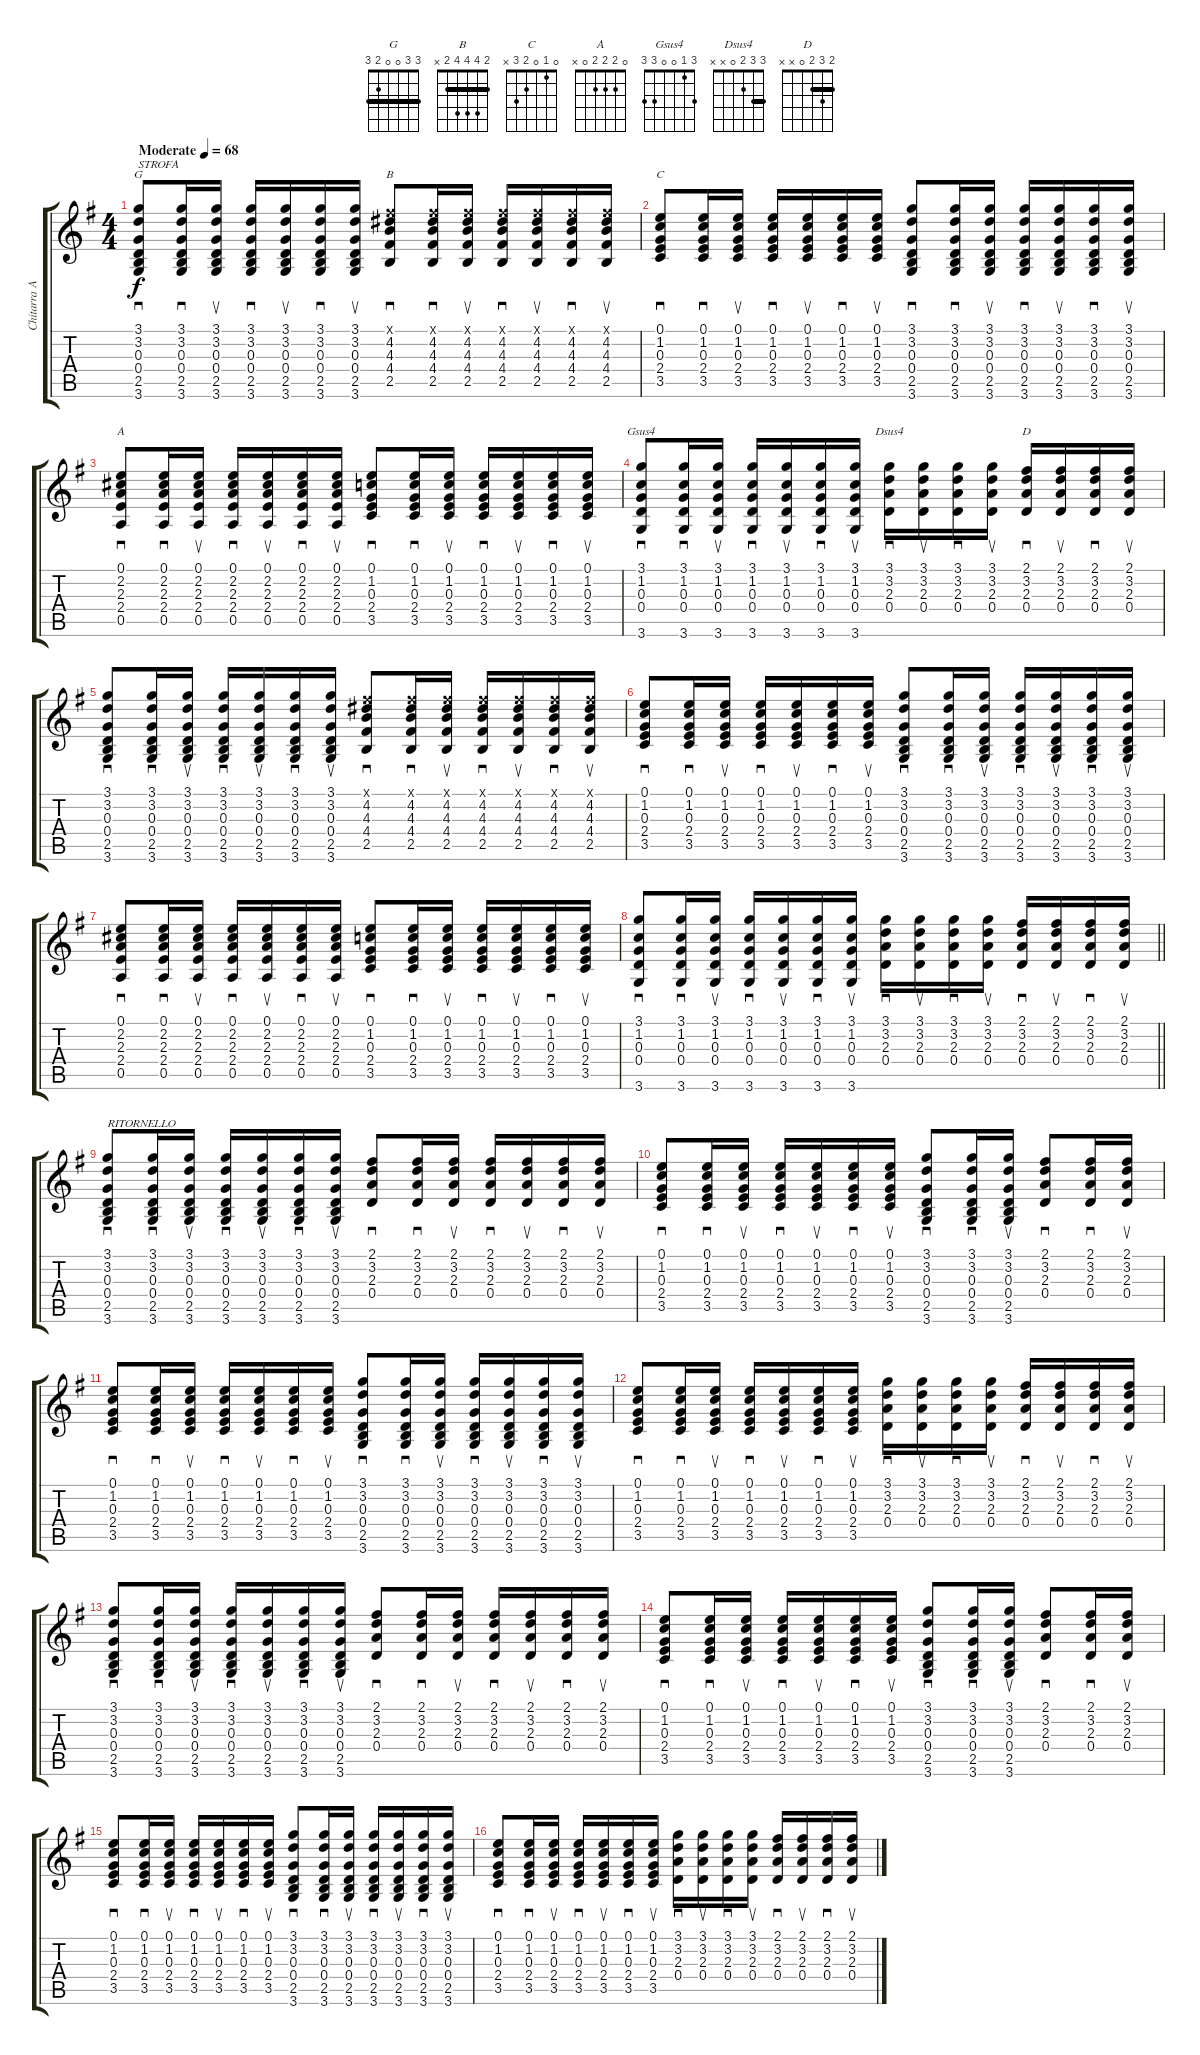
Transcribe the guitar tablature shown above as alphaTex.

\track ("Chitarra Acustica" "Chitarra A") {instrument acousticguitarsteel}
\staff {score tabs}
\tuning (E4 B3 G3 D3 A2 E2) {hide}
\chord ("G" 3 3 0 0 2 3) {barre 3}
\chord ("B" 2 4 4 4 2 x) {barre 2}
\chord ("C" 0 1 0 2 3 x)
\chord ("A" 0 2 2 2 0 x)
\chord ("Gsus4" 3 1 0 0 3 3)
\chord ("Dsus4" 3 3 2 0 x x) {barre 3}
\chord ("D" 2 3 2 0 x x) {barre 2}
\ts (4 4)
\tempo (68 "Moderate")
\clef g2
\ks g
(3.1 3.2 0.3 0.4 2.5 3.6).8{sd ch "G" txt "STROFA" dy f instrument acousticguitarsteel} (3.1 3.2 0.3 0.4 2.5 3.6).16{sd} (3.1 3.2 0.3 0.4 2.5 3.6).16{su} (3.1 3.2 0.3 0.4 2.5 3.6).16{sd} (3.1 3.2 0.3 0.4 2.5 3.6).16{su} (3.1 3.2 0.3 0.4 2.5 3.6).16{sd} (3.1 3.2 0.3 0.4 2.5 3.6).16{su} (2.1{x} 4.2 4.3 4.4 2.5).8{sd ch "B"} (2.1{x} 4.2 4.3 4.4 2.5).16{sd} (2.1{x} 4.2 4.3 4.4 2.5).16{su} (2.1{x} 4.2 4.3 4.4 2.5).16{sd} (2.1{x} 4.2 4.3 4.4 2.5).16{su} (2.1{x} 4.2 4.3 4.4 2.5).16{sd} (2.1{x} 4.2 4.3 4.4 2.5).16{su} |
(0.1 1.2 0.3 2.4 3.5).8{sd ch "C"} (0.1 1.2 0.3 2.4 3.5).16{sd} (0.1 1.2 0.3 2.4 3.5).16{su} (0.1 1.2 0.3 2.4 3.5).16{sd} (0.1 1.2 0.3 2.4 3.5).16{su} (0.1 1.2 0.3 2.4 3.5).16{sd} (0.1 1.2 0.3 2.4 3.5).16{su} (3.1 3.2 0.3 0.4 2.5 3.6).8{sd} (3.1 3.2 0.3 0.4 2.5 3.6).16{sd} (3.1 3.2 0.3 0.4 2.5 3.6).16{su} (3.1 3.2 0.3 0.4 2.5 3.6).16{sd} (3.1 3.2 0.3 0.4 2.5 3.6).16{su} (3.1 3.2 0.3 0.4 2.5 3.6).16{sd} (3.1 3.2 0.3 0.4 2.5 3.6).16{su} |
(0.1 2.2 2.3 2.4 0.5).8{sd ch "A"} (0.1 2.2 2.3 2.4 0.5).16{sd} (0.1 2.2 2.3 2.4 0.5).16{su} (0.1 2.2 2.3 2.4 0.5).16{sd} (0.1 2.2 2.3 2.4 0.5).16{su} (0.1 2.2 2.3 2.4 0.5).16{sd} (0.1 2.2 2.3 2.4 0.5).16{su} (0.1 1.2 0.3 2.4 3.5).8{sd} (0.1 1.2 0.3 2.4 3.5).16{sd} (0.1 1.2 0.3 2.4 3.5).16{su} (0.1 1.2 0.3 2.4 3.5).16{sd} (0.1 1.2 0.3 2.4 3.5).16{su} (0.1 1.2 0.3 2.4 3.5).16{sd} (0.1 1.2 0.3 2.4 3.5).16{su} |
(3.1 1.2 0.3 0.4 3.6).8{sd ch "Gsus4"} (3.1 1.2 0.3 0.4 3.6).16{sd} (3.1 1.2 0.3 0.4 3.6).16{su} (3.1 1.2 0.3 0.4 3.6).16{sd} (3.1 1.2 0.3 0.4 3.6).16{su} (3.1 1.2 0.3 0.4 3.6).16{sd} (3.1 1.2 0.3 0.4 3.6).16{su} (3.1 3.2 2.3 0.4).16{sd ch "Dsus4"} (3.1 3.2 2.3 0.4).16{su} (3.1 3.2 2.3 0.4).16{sd} (3.1 3.2 2.3 0.4).16{su} (2.1 3.2 2.3 0.4).16{sd ch "D"} (2.1 3.2 2.3 0.4).16{su} (2.1 3.2 2.3 0.4).16{sd} (2.1 3.2 2.3 0.4).16{su} |
(3.1 3.2 0.3 0.4 2.5 3.6).8{sd} (3.1 3.2 0.3 0.4 2.5 3.6).16{sd} (3.1 3.2 0.3 0.4 2.5 3.6).16{su} (3.1 3.2 0.3 0.4 2.5 3.6).16{sd} (3.1 3.2 0.3 0.4 2.5 3.6).16{su} (3.1 3.2 0.3 0.4 2.5 3.6).16{sd} (3.1 3.2 0.3 0.4 2.5 3.6).16{su} (2.1{x} 4.2 4.3 4.4 2.5).8{sd} (2.1{x} 4.2 4.3 4.4 2.5).16{sd} (2.1{x} 4.2 4.3 4.4 2.5).16{su} (2.1{x} 4.2 4.3 4.4 2.5).16{sd} (2.1{x} 4.2 4.3 4.4 2.5).16{su} (2.1{x} 4.2 4.3 4.4 2.5).16{sd} (2.1{x} 4.2 4.3 4.4 2.5).16{su} |
(0.1 1.2 0.3 2.4 3.5).8{sd} (0.1 1.2 0.3 2.4 3.5).16{sd} (0.1 1.2 0.3 2.4 3.5).16{su} (0.1 1.2 0.3 2.4 3.5).16{sd} (0.1 1.2 0.3 2.4 3.5).16{su} (0.1 1.2 0.3 2.4 3.5).16{sd} (0.1 1.2 0.3 2.4 3.5).16{su} (3.1 3.2 0.3 0.4 2.5 3.6).8{sd} (3.1 3.2 0.3 0.4 2.5 3.6).16{sd} (3.1 3.2 0.3 0.4 2.5 3.6).16{su} (3.1 3.2 0.3 0.4 2.5 3.6).16{sd} (3.1 3.2 0.3 0.4 2.5 3.6).16{su} (3.1 3.2 0.3 0.4 2.5 3.6).16{sd} (3.1 3.2 0.3 0.4 2.5 3.6).16{su} |
(0.1 2.2 2.3 2.4 0.5).8{sd} (0.1 2.2 2.3 2.4 0.5).16{sd} (0.1 2.2 2.3 2.4 0.5).16{su} (0.1 2.2 2.3 2.4 0.5).16{sd} (0.1 2.2 2.3 2.4 0.5).16{su} (0.1 2.2 2.3 2.4 0.5).16{sd} (0.1 2.2 2.3 2.4 0.5).16{su} (0.1 1.2 0.3 2.4 3.5).8{sd} (0.1 1.2 0.3 2.4 3.5).16{sd} (0.1 1.2 0.3 2.4 3.5).16{su} (0.1 1.2 0.3 2.4 3.5).16{sd} (0.1 1.2 0.3 2.4 3.5).16{su} (0.1 1.2 0.3 2.4 3.5).16{sd} (0.1 1.2 0.3 2.4 3.5).16{su} |
\barLineRight lightlight
(3.1 1.2 0.3 0.4 3.6).8{sd} (3.1 1.2 0.3 0.4 3.6).16{sd} (3.1 1.2 0.3 0.4 3.6).16{su} (3.1 1.2 0.3 0.4 3.6).16{sd} (3.1 1.2 0.3 0.4 3.6).16{su} (3.1 1.2 0.3 0.4 3.6).16{sd} (3.1 1.2 0.3 0.4 3.6).16{su} (3.1 3.2 2.3 0.4).16{sd} (3.1 3.2 2.3 0.4).16{su} (3.1 3.2 2.3 0.4).16{sd} (3.1 3.2 2.3 0.4).16{su} (2.1 3.2 2.3 0.4).16{sd} (2.1 3.2 2.3 0.4).16{su} (2.1 3.2 2.3 0.4).16{sd} (2.1 3.2 2.3 0.4).16{su} |
(3.1 3.2 0.3 0.4 2.5 3.6).8{sd txt "RITORNELLO"} (3.1 3.2 0.3 0.4 2.5 3.6).16{sd} (3.1 3.2 0.3 0.4 2.5 3.6).16{su} (3.1 3.2 0.3 0.4 2.5 3.6).16{sd} (3.1 3.2 0.3 0.4 2.5 3.6).16{su} (3.1 3.2 0.3 0.4 2.5 3.6).16{sd} (3.1 3.2 0.3 0.4 2.5 3.6).16{su} (2.1 3.2 2.3 0.4).8{sd} (2.1 3.2 2.3 0.4).16{sd} (2.1 3.2 2.3 0.4).16{su} (2.1 3.2 2.3 0.4).16{sd} (2.1 3.2 2.3 0.4).16{su} (2.1 3.2 2.3 0.4).16{sd} (2.1 3.2 2.3 0.4).16{su} |
(0.1 1.2 0.3 2.4 3.5).8{sd} (0.1 1.2 0.3 2.4 3.5).16{sd} (0.1 1.2 0.3 2.4 3.5).16{su} (0.1 1.2 0.3 2.4 3.5).16{sd} (0.1 1.2 0.3 2.4 3.5).16{su} (0.1 1.2 0.3 2.4 3.5).16{sd} (0.1 1.2 0.3 2.4 3.5).16{su} (3.1 3.2 0.3 0.4 2.5 3.6).8{sd} (3.1 3.2 0.3 0.4 2.5 3.6).16{sd} (3.1 3.2 0.3 0.4 2.5 3.6).16{su} (2.1 3.2 2.3 0.4).8{sd} (2.1 3.2 2.3 0.4).16{sd} (2.1 3.2 2.3 0.4).16{su} |
(0.1 1.2 0.3 2.4 3.5).8{sd} (0.1 1.2 0.3 2.4 3.5).16{sd} (0.1 1.2 0.3 2.4 3.5).16{su} (0.1 1.2 0.3 2.4 3.5).16{sd} (0.1 1.2 0.3 2.4 3.5).16{su} (0.1 1.2 0.3 2.4 3.5).16{sd} (0.1 1.2 0.3 2.4 3.5).16{su} (3.1 3.2 0.3 0.4 2.5 3.6).8{sd} (3.1 3.2 0.3 0.4 2.5 3.6).16{sd} (3.1 3.2 0.3 0.4 2.5 3.6).16{su} (3.1 3.2 0.3 0.4 2.5 3.6).16{sd} (3.1 3.2 0.3 0.4 2.5 3.6).16{su} (3.1 3.2 0.3 0.4 2.5 3.6).16{sd} (3.1 3.2 0.3 0.4 2.5 3.6).16{su} |
(0.1 1.2 0.3 2.4 3.5).8{sd} (0.1 1.2 0.3 2.4 3.5).16{sd} (0.1 1.2 0.3 2.4 3.5).16{su} (0.1 1.2 0.3 2.4 3.5).16{sd} (0.1 1.2 0.3 2.4 3.5).16{su} (0.1 1.2 0.3 2.4 3.5).16{sd} (0.1 1.2 0.3 2.4 3.5).16{su} (3.1 3.2 2.3 0.4).16{sd} (3.1 3.2 2.3 0.4).16{su} (3.1 3.2 2.3 0.4).16{sd} (3.1 3.2 2.3 0.4).16{su} (2.1 3.2 2.3 0.4).16{sd} (2.1 3.2 2.3 0.4).16{su} (2.1 3.2 2.3 0.4).16{sd} (2.1 3.2 2.3 0.4).16{su} |
(3.1 3.2 0.3 0.4 2.5 3.6).8{sd} (3.1 3.2 0.3 0.4 2.5 3.6).16{sd} (3.1 3.2 0.3 0.4 2.5 3.6).16{su} (3.1 3.2 0.3 0.4 2.5 3.6).16{sd} (3.1 3.2 0.3 0.4 2.5 3.6).16{su} (3.1 3.2 0.3 0.4 2.5 3.6).16{sd} (3.1 3.2 0.3 0.4 2.5 3.6).16{su} (2.1 3.2 2.3 0.4).8{sd} (2.1 3.2 2.3 0.4).16{sd} (2.1 3.2 2.3 0.4).16{su} (2.1 3.2 2.3 0.4).16{sd} (2.1 3.2 2.3 0.4).16{su} (2.1 3.2 2.3 0.4).16{sd} (2.1 3.2 2.3 0.4).16{su} |
(0.1 1.2 0.3 2.4 3.5).8{sd} (0.1 1.2 0.3 2.4 3.5).16{sd} (0.1 1.2 0.3 2.4 3.5).16{su} (0.1 1.2 0.3 2.4 3.5).16{sd} (0.1 1.2 0.3 2.4 3.5).16{su} (0.1 1.2 0.3 2.4 3.5).16{sd} (0.1 1.2 0.3 2.4 3.5).16{su} (3.1 3.2 0.3 0.4 2.5 3.6).8{sd} (3.1 3.2 0.3 0.4 2.5 3.6).16{sd} (3.1 3.2 0.3 0.4 2.5 3.6).16{su} (2.1 3.2 2.3 0.4).8{sd} (2.1 3.2 2.3 0.4).16{sd} (2.1 3.2 2.3 0.4).16{su} |
(0.1 1.2 0.3 2.4 3.5).8{sd} (0.1 1.2 0.3 2.4 3.5).16{sd} (0.1 1.2 0.3 2.4 3.5).16{su} (0.1 1.2 0.3 2.4 3.5).16{sd} (0.1 1.2 0.3 2.4 3.5).16{su} (0.1 1.2 0.3 2.4 3.5).16{sd} (0.1 1.2 0.3 2.4 3.5).16{su} (3.1 3.2 0.3 0.4 2.5 3.6).8{sd} (3.1 3.2 0.3 0.4 2.5 3.6).16{sd} (3.1 3.2 0.3 0.4 2.5 3.6).16{su} (3.1 3.2 0.3 0.4 2.5 3.6).16{sd} (3.1 3.2 0.3 0.4 2.5 3.6).16{su} (3.1 3.2 0.3 0.4 2.5 3.6).16{sd} (3.1 3.2 0.3 0.4 2.5 3.6).16{su} |
(0.1 1.2 0.3 2.4 3.5).8{sd} (0.1 1.2 0.3 2.4 3.5).16{sd} (0.1 1.2 0.3 2.4 3.5).16{su} (0.1 1.2 0.3 2.4 3.5).16{sd} (0.1 1.2 0.3 2.4 3.5).16{su} (0.1 1.2 0.3 2.4 3.5).16{sd} (0.1 1.2 0.3 2.4 3.5).16{su} (3.1 3.2 2.3 0.4).16{sd} (3.1 3.2 2.3 0.4).16{su} (3.1 3.2 2.3 0.4).16{sd} (3.1 3.2 2.3 0.4).16{su} (2.1 3.2 2.3 0.4).16{sd} (2.1 3.2 2.3 0.4).16{su} (2.1 3.2 2.3 0.4).16{sd} (2.1 3.2 2.3 0.4).16{su}
